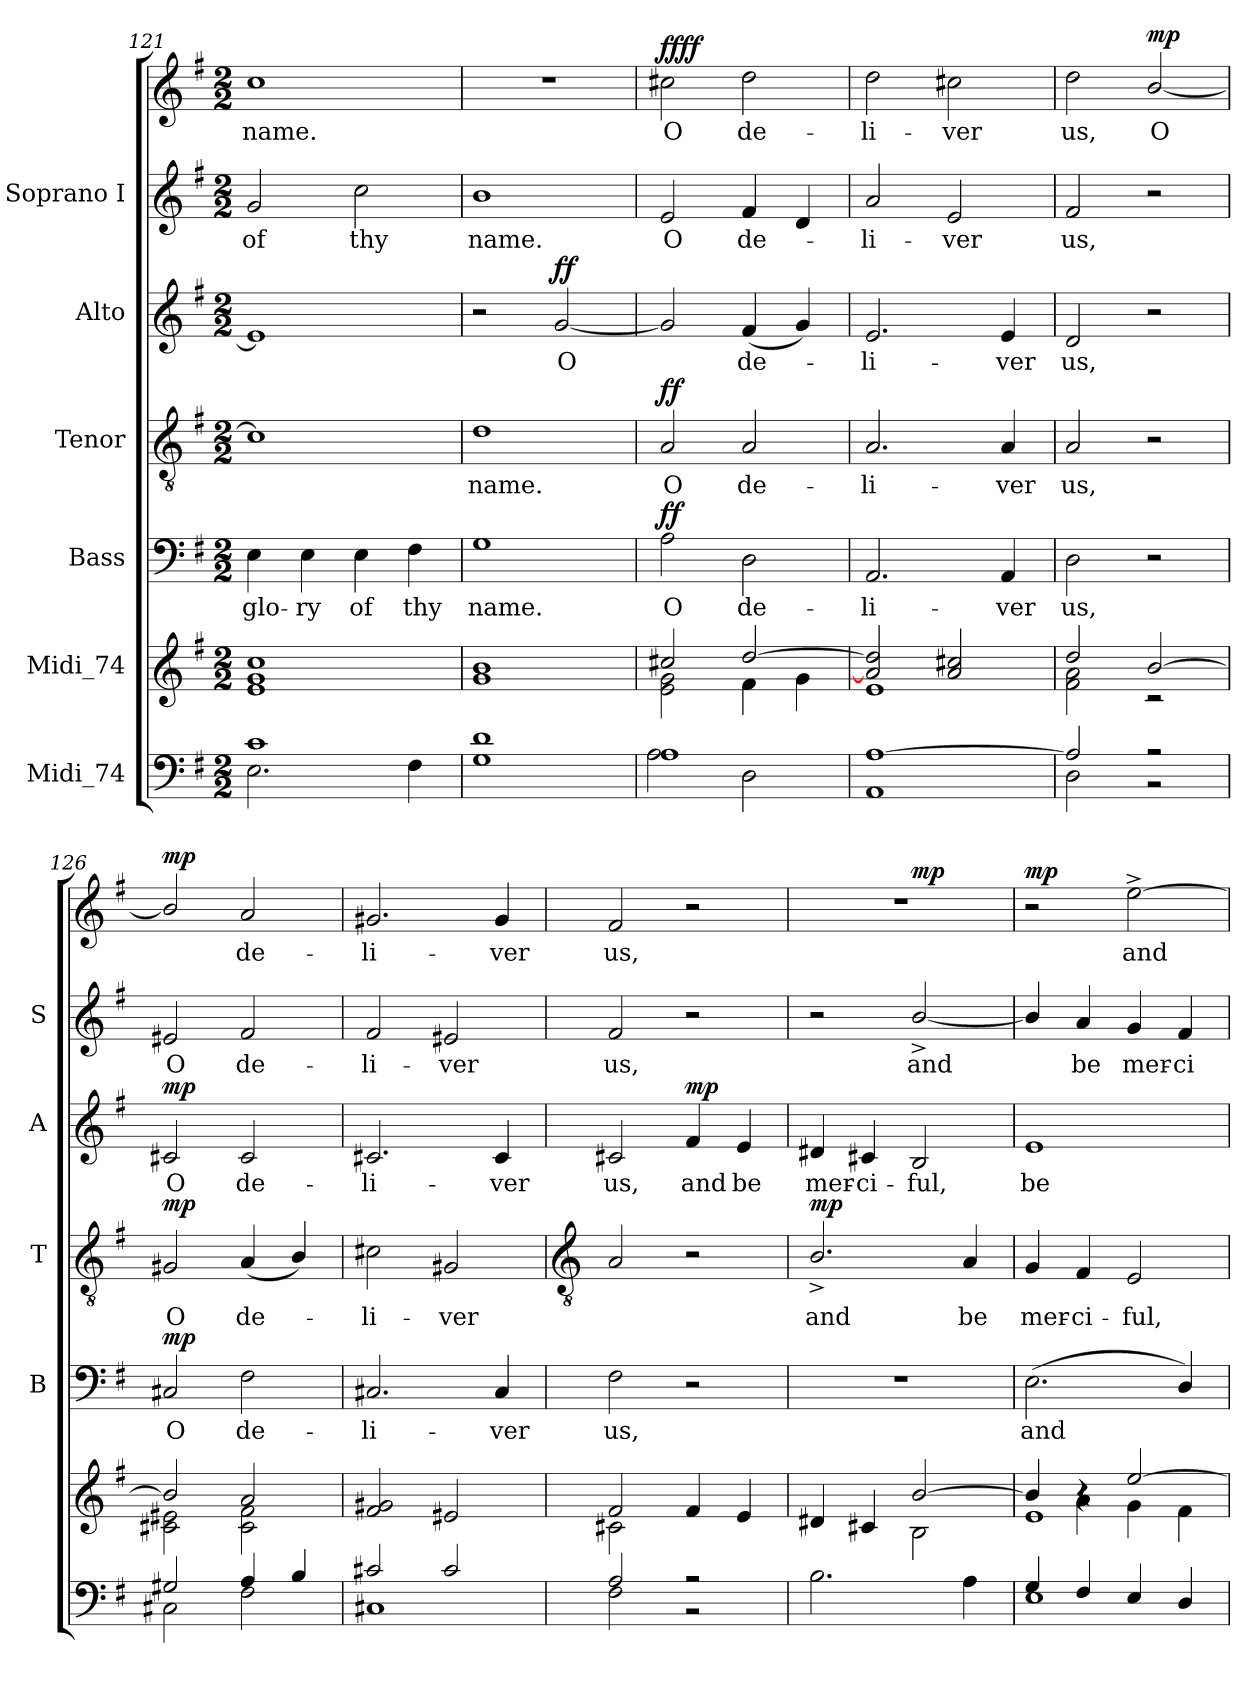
**kern	**kern	**kern	**text	**dynam	**kern	**text	**dynam	**kern	**text	**dynam	**kern	**text	**kern	**text	**dynam
*part6	*part5	*part4	*part4	*part4	*part3	*part3	*part3	*part2	*part2	*part2	*part1	*part1	*part1	*part1	*part1
*staff7	*staff6	*staff5	*staff5	*staff5	*staff4	*staff4	*staff4	*staff3	*staff3	*staff3	*staff2	*staff2	*staff1	*staff1	*staff1/2
*I"Midi_74	*I"Midi_74	*I"Bass	*	*	*I"Tenor	*	*	*I"Alto	*	*	*I"Soprano I	*	*	*	*
*	*	*I'B	*	*	*I'T	*	*	*I'A	*	*	*I'S	*	*	*	*
*clefF4	*clefG2	*clefF4	*	*	*clefGv2	*	*	*clefG2	*	*	*clefG2	*	*clefG2	*	*
*k[f#]	*k[f#]	*k[f#]	*	*	*k[f#]	*	*	*k[f#]	*	*	*k[f#]	*	*k[f#]	*	*
*G:	*G:	*G:	*	*	*G:	*	*	*G:	*	*	*G:	*	*G:	*	*
*M2/2	*M2/2	*M2/2	*	*	*M2/2	*	*	*M2/2	*	*	*M2/2	*	*M2/2	*	*
=121	=121	=121	=121	=121	=121	=121	=121	=121	=121	=121	=121	=121	=121	=121	=121
*^	*^	*	*	*	*	*	*	*	*	*	*	*	*	*	*
!	!	!	!	!	!LO:LY:b	!	!	!	!	!	!	!	!	!LO:LY:b	!	!LO:LY:b	!
1c/	2.E\	1cc/	1e\ 1g\	4E	glo-	.	1cn]	.	.	1e]	.	.	2g	of	1cc	name.	.
!	!	!	!	!	!LO:LY:b	!	!	!	!	!	!	!	!	!	!	!	!
.	.	.	.	4E	-ry	.	.	.	.	.	.	.	.	.	.	.	.
!	!	!	!	!	!LO:LY:b	!	!	!	!	!	!	!	!	!LO:LY:b	!	!	!
.	.	.	.	4E	of	.	.	.	.	.	.	.	2cc	thy	.	.	.
!	!	!	!	!	!LO:LY:b	!	!	!	!	!	!	!	!	!	!	!	!
.	4F#\	.	.	4F#	thy	.	.	.	.	.	.	.	.	.	.	.	.
=122	=122	=122	=122	=122	=122	=122	=122	=122	=122	=122	=122	=122	=122	=122	=122	=122	=122
!	!	!	!	!	!LO:LY:b	!	!	!LO:LY:b	!	!	!	!	!	!LO:LY:b	!	!	!
1d/	1G\	1b/	1g\	1G	name.	.	1d	name.	.	2r	.	.	1b	name.	1r	.	.
!	!	!	!	!	!	!	!	!	!	!	!LO:LY:b	!LO:DY:b	!	!	!	!	!
.	.	.	.	.	.	.	.	.	.	[2g	O	ff	.	.	.	.	.
=123	=123	=123	=123	=123	=123	=123	=123	=123	=123	=123	=123	=123	=123	=123	=123	=123	=123
!	!	!	!	!	!LO:LY:b	!LO:DY:b	!	!LO:LY:b	!LO:DY:b	!	!	!	!	!LO:LY:b	!	!LO:LY:b	!LO:DY:b=2
!	!	!	!	!	!	!	!	!	!	!	!	!	!	!	!	!	!LO:DY:n=1:b
1A/	2A\	2cc#X/	2e\ 2g\	2A	O	ff	2A	O	ff	2g]	.	.	2e	-O	2cc#X	O	ff ff
!	!	!	!	!	!LO:LY:b	!	!	!LO:LY:b	!	!	!LO:LY:b	!	!	!LO:LY:b	!	!LO:LY:b	!
.	2D\	[2dd/	4f#\	2D	de-	.	2A	de-	.	(<4f#	de-	.	4f#	de-	2dd	de-	.
.	.	.	4g\	.	.	.	.	.	.	4g)	.	.	4d	.	.	.	.
=124	=124	=124	=124	=124	=124	=124	=124	=124	=124	=124	=124	=124	=124	=124	=124	=124	=124
!	!	!	!	!	!LO:LY:b	!	!	!LO:LY:b	!	!	!LO:LY:b	!	!	!LO:LY:b	!	!LO:LY:b	!
[1A/	1AA\	2a/] 2dd/]	1e\	2.AA	-li-	.	2.A	-li-	.	2.e	-li-	.	2a	li-	2dd	li-	.
!	!	!	!	!	!	!	!	!	!	!	!	!	!	!LO:LY:b	!	!LO:LY:b	!
.	.	2a/ 2cc#X/	.	.	.	.	.	.	.	.	.	.	2e	-ver	2cc#X	-ver	.
!	!	!	!	!	!LO:LY:b	!	!	!LO:LY:b	!	!	!LO:LY:b	!	!	!	!	!	!
.	.	.	.	4AA	-ver	.	4A	-ver	.	4e	-ver	.	.	.	.	.	.
=125	=125	=125	=125	=125	=125	=125	=125	=125	=125	=125	=125	=125	=125	=125	=125	=125	=125
!	!	!	!	!	!LO:LY:b	!	!	!LO:LY:b	!	!	!LO:LY:b	!	!	!LO:LY:b	!	!LO:LY:b	!
2A/]	2D\	2dd/	2f#\ 2a\	2D	us,	.	2A	us,	.	2d	us,	.	2f#	us,	2dd	us,	.
!	!	!	!	!	!	!	!	!	!	!	!	!	!	!	!	!LO:LY:b	!LO:DY:b
2r	2r	[2b/	2r	2r	.	.	2r	.	.	2r	.	.	2r	.	[2b/	O	mp
=126	=126	=126	=126	=126	=126	=126	=126	=126	=126	=126	=126	=126	=126	=126	=126	=126	=126
!	!	!	!	!	!LO:LY:b	!LO:DY:b	!	!LO:LY:b	!LO:DY:b	!	!LO:LY:b	!LO:DY:b	!	!LO:LY:b	!	!	!LO:DY:b=2
2G#X/	2C#X\	2b/]	2c#X\ 2e#X\	2C#X	O	mp	2G#X	O	mp	2c#X	O	mp	2e#X	-O	2b/]	.	mp
!	!	!	!	!	!LO:LY:b	!	!	!LO:LY:b	!	!	!LO:LY:b	!	!	!LO:LY:b	!	!LO:LY:b	!
4A/	2F#\	2a/	2c#\ 2f#\	2F#	de-	.	(<4A	de-	.	2c#	de-	.	2f#	de-	2a	de-	.
4B/	.	.	.	.	.	.	4B/)	.	.	.	.	.	.	.	.	.	.
=127	=127	=127	=127	=127	=127	=127	=127	=127	=127	=127	=127	=127	=127	=127	=127	=127	=127
!	!	!	!	!	!LO:LY:b	!	!	!LO:LY:b	!	!	!LO:LY:b	!	!	!LO:LY:b	!	!LO:LY:b	!
2c#X/	1C#X\	2f#/ 2g#X/	2ryy	2.C#X	-li-	.	2c#X	li-	.	2.c#X	-li-	.	2f#	li-	2.g#X	-li-	.
!	!	!	!	!	!	!	!	!LO:LY:b	!	!	!	!	!	!LO:LY:b	!	!	!
2c#/	.	2e#X/	2ryy	.	.	.	2G#X	-ver	.	.	.	.	2e#X	-ver	.	.	.
!	!	!	!	!	!LO:LY:b	!	!	!	!	!	!LO:LY:b	!	!	!	!	!LO:LY:b	!
.	.	.	.	4C#	-ver	.	.	.	.	4c#	-ver	.	.	.	4g#	-ver	.
*	*	*v	*v	*	*	*	*	*	*	*	*	*	*	*	*	*	*
!!LO:LB:g=z
=128	=128	=128	=128	=128	=128	=128	=128	=128	=128	=128	=128	=128	=128	=128	=128	=128
*	*	*	*	*	*	*clefGv2	*	*	*	*	*	*	*	*	*	*
*	*	*^	*	*	*	*	*	*	*	*	*	*	*	*	*	*
*	*	*	*^	*	*	*	*	*	*	*	*	*	*	*	*	*	*
!	!	!	!	!	!	!LO:LY:b	!	!	!	!	!	!LO:LY:b	!	!	!LO:LY:b	!	!LO:LY:b	!
2A/	2F#\	2f#/	2c#X\	1ryy	2F#	us,	.	2A	.	.	2c#X	us,	.	2f#	us,	2f#	us,	.
!	!	!	!	!	!	!	!	!	!	!	!	!LO:LY:b	!LO:DY:b	!	!	!	!	!
2r	2r	4f#/	2ryy	.	2r	.	.	2r	.	.	4f#	and	mp	2r	.	2r	.	.
!	!	!	!	!	!	!	!	!	!	!	!	!LO:LY:b	!	!	!	!	!	!
.	.	4e/	.	.	.	.	.	.	.	.	4e	be	.	.	.	.	.	.
=129	=129	=129	=129	=129	=129	=129	=129	=129	=129	=129	=129	=129	=129	=129	=129	=129	=129	=129
!	!	!	!	!	!	!	!	!	!LO:LY:b	!LO:DY:b	!	!LO:LY:b	!	!	!	!	!	!
2.B\	2ryy	4d#X/	2ryy	1ryy	1r	.	.	2.B^/	and	mp	4d#X	mer-	.	2r	.	1r	.	.
!	!	!	!	!	!	!	!	!	!	!	!	!LO:LY:b	!	!	!	!	!	!
.	.	4c#X/	.	.	.	.	.	.	.	.	4c#X	-ci-	.	.	.	.	.	.
!	!	!	!	!	!	!	!	!	!	!	!	!LO:LY:b	!	!	!LO:LY:b	!	!	!LO:DY:b=2
.	2ryy	[2b/	2B\	.	.	.	.	.	.	.	2B	-ful,	.	[2b^/	and	.	.	mp
!	!	!	!	!	!	!	!	!	!LO:LY:b	!	!	!	!	!	!	!	!	!
4A\	.	.	.	.	.	.	.	4A	be	.	.	.	.	.	.	.	.	.
=130	=130	=130	=130	=130	=130	=130	=130	=130	=130	=130	=130	=130	=130	=130	=130	=130	=130	=130
!	!	!	!	!	!	!LO:LY:b	!	!	!LO:LY:b	!	!	!LO:LY:b	!	!	!	!	!	!LO:DY:b
4G/	1E\	4b/]	4ryy	1e	(<2.E	and	.	4G	mer-	.	1e	be	.	4b/]	.	2r	.	mp
!	!	!	!	!	!	!	!	!	!LO:LY:b	!	!	!	!	!	!LO:LY:b	!	!	!
4F#/	.	4r	4a\	.	.	.	.	4F#	-ci-	.	.	.	.	4a	be	.	.	.
!	!	!	!	!	!	!	!	!	!LO:LY:b	!	!	!	!	!	!LO:LY:b	!	!LO:LY:b	!
4E/	.	[2ee/	4g\	.	.	.	.	2E	-ful,	.	.	.	.	4g	mer-	[2ee^	and	.
!	!	!	!	!	!	!	!	!	!	!	!	!	!	!	!LO:LY:b	!	!	!
4D/	.	.	4f#\	.	4D/)	.	.	.	.	.	.	.	.	4f#	-ci-	.	.	.
*v	*v	*	*	*	*	*	*	*	*	*	*	*	*	*	*	*	*	*
*	*v	*v	*v	*	*	*	*	*	*	*	*	*	*	*	*	*	*
=	=	=	=	=	=	=	=	=	=	=	=	=	=	=	=
*-	*-	*-	*-	*-	*-	*-	*-	*-	*-	*-	*-	*-	*-	*-	*-
